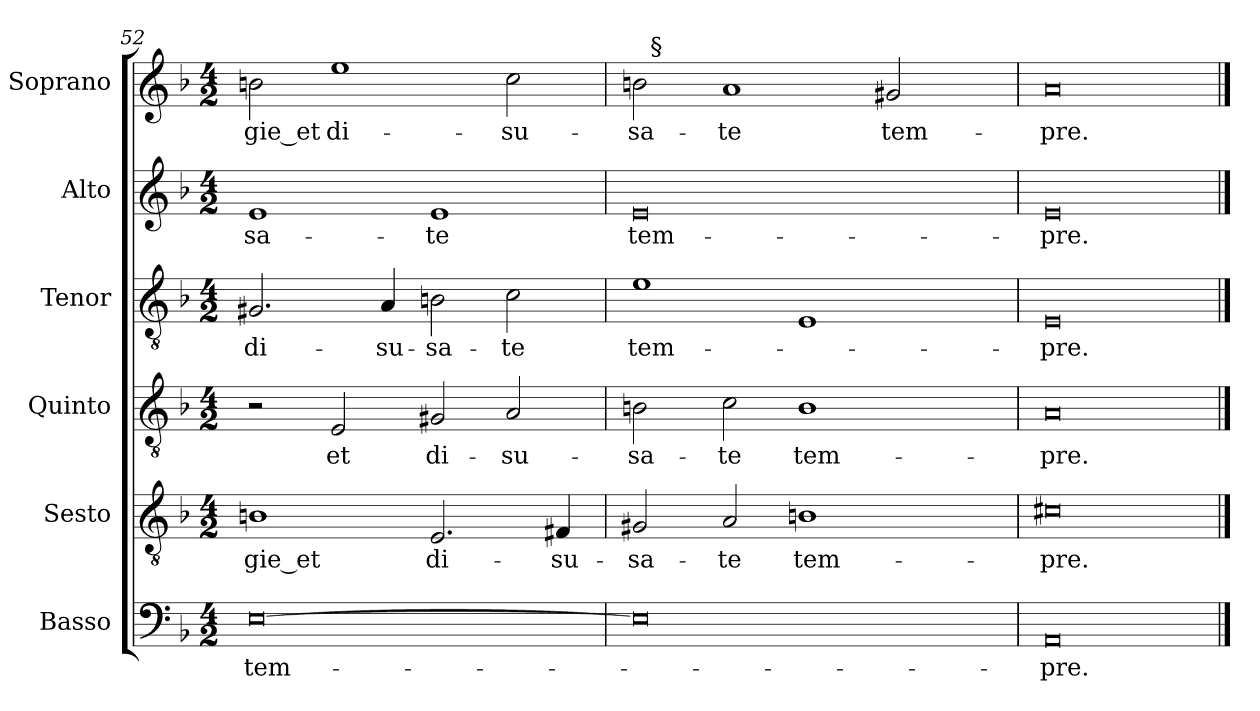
**kern	**text	**kern	**text	**kern	**text	**kern	**text	**kern	**text	**kern	**text
*part6	*part6	*part5	*part5	*part4	*part4	*part3	*part3	*part2	*part2	*part1	*part1
*staff6	*staff6	*staff5	*staff5	*staff4	*staff4	*staff3	*staff3	*staff2	*staff2	*staff1	*staff1
*I"Basso	*	*I"Sesto	*	*I"Quinto	*	*I"Tenor	*	*I"Alto	*	*I"Soprano	*
*	*	*I'T.	*	*I'T.	*	*I'T.	*	*I'A.	*	*I'Sop.	*
*clefF4	*	*clefGv2	*	*clefGv2	*	*clefGv2	*	*clefG2	*	*clefG2	*
*	*	*ITrd7c12	*	*ITrd7c12	*	*ITrd7c12	*	*	*	*	*
*k[b-]	*	*k[b-]	*	*k[b-]	*	*k[b-]	*	*k[b-]	*	*k[b-]	*
*F:	*	*F:	*	*F:	*	*F:	*	*F:	*	*F:	*
*M4/2	*	*M4/2	*	*M4/2	*	*M4/2	*	*M4/2	*	*M4/2	*
=52	=52	=52	=52	=52	=52	=52	=52	=52	=52	=52	=52
!	!LO:LY:b:color=#000000	!	!	!	!	!	!	!	!	!	!
!	!	!	!LO:LY:b:color=#000000	!	!	!	!	!	!	!	!
!	!	!	!	!	!	!	!LO:LY:b:color=#000000	!	!	!	!
!	!	!	!	!	!	!	!	!	!LO:LY:b:color=#000000	!	!
!	!	!	!	!	!	!	!	!	!	!	!LO:LY:b:color=#000000
[0Ei	tem-	1BBni	-gie_et	2r	.	2.GG#Xi/	di-	1ei	-sa-	2bni\	-gie_et
!	!	!	!	!	!LO:LY:b:color=#000000	!	!	!	!	!	!
!	!	!	!	!	!	!	!	!	!	!	!LO:LY:b:color=#000000
.	.	.	.	2EEi/	et	.	.	.	.	1eei	di-
!	!	!	!	!	!	!	!LO:LY:b:color=#000000	!	!	!	!
.	.	.	.	.	.	4AAi/	-su-	.	.	.	.
!	!	!	!LO:LY:b:color=#000000	!	!	!	!	!	!	!	!
!	!	!	!	!	!LO:LY:b:color=#000000	!	!	!	!	!	!
!	!	!	!	!	!	!	!LO:LY:b:color=#000000	!	!	!	!
!	!	!	!	!	!	!	!	!	!LO:LY:b:color=#000000	!	!
.	.	2.EEi/	di-	2GG#Xi/	di-	2BBni\	-sa-	1ei	-te	.	.
!	!	!	!	!	!LO:LY:b:color=#000000	!	!	!	!	!	!
!	!	!	!	!	!	!	!LO:LY:b:color=#000000	!	!	!	!
!	!	!	!	!	!	!	!	!	!	!	!LO:LY:b:color=#000000
.	.	.	.	2AAi/	-su-	2Ci\	-te	.	.	2cci\	-su-
!	!	!	!LO:LY:b:color=#000000	!	!	!	!	!	!	!	!
.	.	4FF#Xi/	-su-	.	.	.	.	.	.	.	.
=53	=53	=53	=53	=53	=53	=53	=53	=53	=53	=53	=53
!	!	!	!LO:LY:b:color=#000000	!	!	!	!	!	!	!	!
!	!	!	!	!	!LO:LY:b:color=#000000	!	!	!	!	!	!
!	!	!	!	!	!	!	!LO:LY:b:color=#000000	!	!	!	!
!	!	!	!	!	!	!	!	!	!LO:LY:b:color=#000000	!	!
!	!	!	!	!	!	!	!	!	!	!	!LO:LY:b:color=#000000
*	*	*	*	*	*	*	*	*	*	*^	*
0Ei]	.	2GG#Xi/	-sa-	2BBni\	-sa-	1Ei	tem-	0ei	tem-	2bi\	32ryy	-sa-
.	.	.	.	.	.	.	.	.	.	.	256ryy	.
!	!	!	!	!	!	!	!	!	!	!	!LO:TX:a:t=§	!
.	.	.	.	.	.	.	.	.	.	.	1ryy	.
!	!	!	!LO:LY:b:color=#000000	!	!	!	!	!	!	!	!	!
!	!	!	!	!	!LO:LY:b:color=#000000	!	!	!	!	!	!	!
!	!	!	!	!	!	!	!	!	!	!	!	!LO:LY:b:color=#000000
.	.	2AAi/	-te	2Ci\	-te	.	.	.	.	1ai	.	-te
!	!	!	!LO:LY:b:color=#000000	!	!	!	!	!	!	!	!	!
!	!	!	!	!	!LO:LY:b:color=#000000	!	!	!	!	!	!	!
.	.	1BBni	tem-	1BBi	tem-	1EEi	.	.	.	.	.	.
.	.	.	.	.	.	.	.	.	.	.	2ryy	.
!	!	!	!	!	!	!	!	!	!	!	!	!LO:LY:b:color=#000000
.	.	.	.	.	.	.	.	.	.	2g#Xi/	.	tem-
.	.	.	.	.	.	.	.	.	.	.	4ryy	.
.	.	.	.	.	.	.	.	.	.	.	8ryy	.
.	.	.	.	.	.	.	.	.	.	.	16ryy	.
.	.	.	.	.	.	.	.	.	.	.	64..ryy	.
*	*	*	*	*	*	*	*	*	*	*v	*v	*
=54	=54	=54	=54	=54	=54	=54	=54	=54	=54	=54	=54
*	*	*	*	*	*	*	*	*	*	*^	*
!	!LO:LY:b:color=#000000	!	!	!	!	!	!	!	!	!	!	!
*	*	*	*	*	*	*	*	*	*	*v	*v	*
*	*	*	*	*	*	*	*	*	*	*^	*
!	!	!	!LO:LY:b:color=#000000	!	!	!	!	!	!	!	!	!
*	*	*	*	*	*	*	*	*	*	*v	*v	*
*	*	*	*	*	*	*	*	*	*	*^	*
!	!	!	!	!	!LO:LY:b:color=#000000	!	!	!	!	!	!	!
*	*	*	*	*	*	*	*	*	*	*v	*v	*
*	*	*	*	*	*	*	*	*	*	*^	*
!	!	!	!	!	!	!	!LO:LY:b:color=#000000	!	!	!	!	!
*	*	*	*	*	*	*	*	*	*	*v	*v	*
*	*	*	*	*	*	*	*	*	*	*^	*
!	!	!	!	!	!	!	!	!	!LO:LY:b:color=#000000	!	!	!
*	*	*	*	*	*	*	*	*	*	*v	*v	*
*	*	*	*	*	*	*	*	*	*	*^	*
!	!	!	!	!	!	!	!	!	!	!	!	!LO:LY:b:color=#000000
*	*	*	*	*	*	*	*	*	*	*v	*v	*
0AAi	-pre.	0C#Xi	-pre.	0AAi	-pre.	0EEi	-pre.	0ei	-pre.	0ai	-pre.
==	==	==	==	==	==	==	==	==	==	==	==
*-	*-	*-	*-	*-	*-	*-	*-	*-	*-	*-	*-
